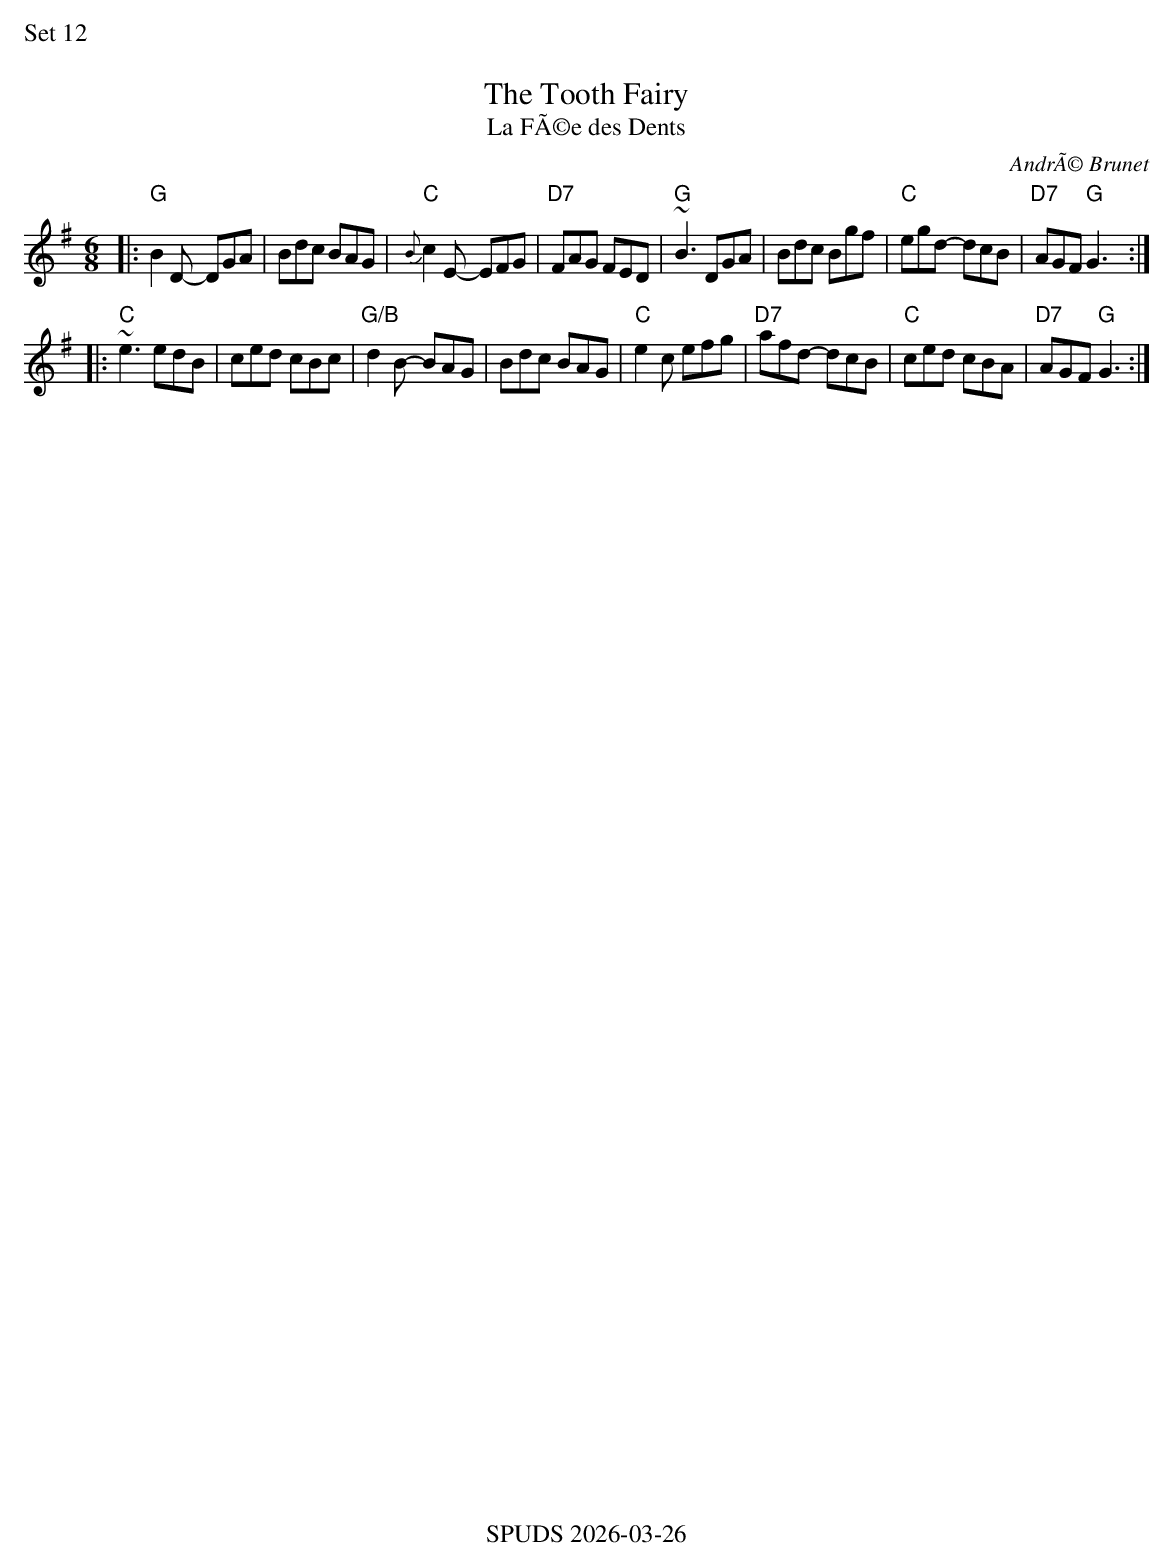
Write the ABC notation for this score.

X:1
%%text Set 12
T:Tooth Fairy, The
T:La FÃ©e des Dents
C:AndrÃ© Brunet
M:6/8
L:1/8
K:G
|:"G"B2D- DGA | Bdc BAG | "C"{B}c2E- EFG | "D7"FAG FED \
| "G"~B3 DGA | Bdc Bgf | "C"egd- dcB | "D7"AGF "G"G3 :|
|:"C"~e3 edB | ced cBc | "G/B"d2B- BAG | Bdc BAG \
| "C"e2c efg | "D7"afd- dcB | "C"ced cBA | "D7"AGF "G"G3 :|
